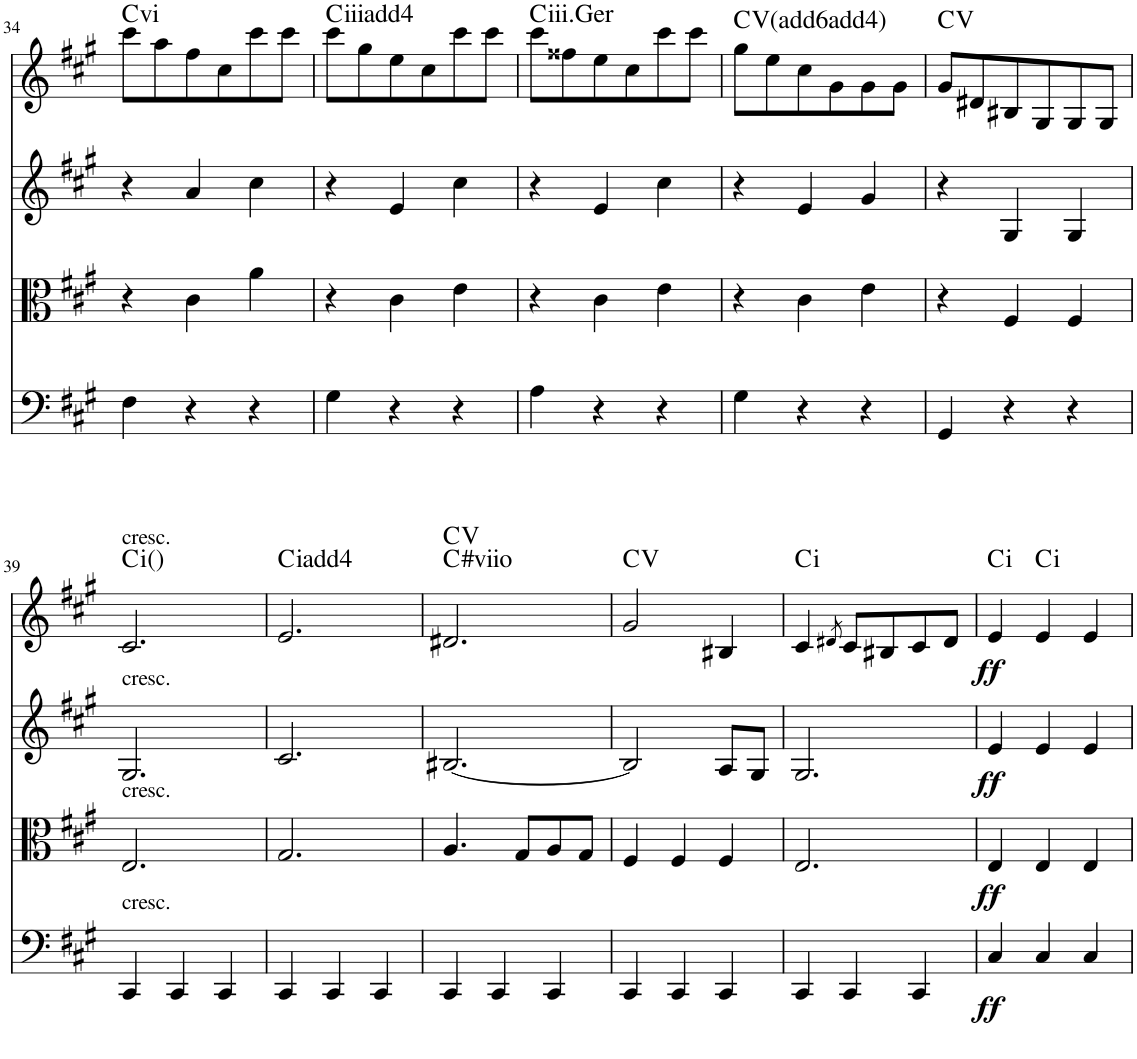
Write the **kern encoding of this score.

**kern	**dynam	**kern	**dynam	**kern	**dynam	**kern	**dynam	**harte
*part4	*part4	*part3	*part3	*part2	*part2	*part1	*part1	*part1
*staff4	*staff4	*staff3	*staff3	*staff2	*staff2	*staff1	*staff1	*
*I"Violoncello	*	*I"Viola	*	*I"Violin 2	*	*I"Violin 1	*	*
*I'Vc	*	*I'Vla	*	*I'Vln	*	*I'Vln	*	*
!!LO:PB:g=z
*clefF4	*	*clefC3	*	*clefG2	*	*clefG2	*	*
*k[f#c#g#]	*	*k[f#c#g#]	*	*k[f#c#g#]	*	*k[f#c#g#]	*	*
*M3/4	*	*M3/4	*	*M3/4	*	*M3/4	*	*
=34	=34	=34	=34	=34	=34	=34	=34	=34
!	!	!	!	!	!	!	!	!LO:H:kt=vi
4F#\	.	4r	.	4r	.	8ccc#\L	.	.
.	.	.	.	.	.	8aa\	.	.
4r	.	4c#\	.	4a/	.	8ff#\	.	.
.	.	.	.	.	.	8cc#\	.	.
4r	.	4a\	.	4cc#\	.	8ccc#\	.	.
.	.	.	.	.	.	8ccc#\J	.	.
=35	=35	=35	=35	=35	=35	=35	=35	=35
!	!	!	!	!	!	!	!	!LO:H:kt=iiiadd
4G#\	.	4r	.	4r	.	8ccc#\L	.	.
.	.	.	.	.	.	8gg#\	.	.
4r	.	4c#\	.	4e/	.	8ee\	.	.
.	.	.	.	.	.	8cc#\	.	.
4r	.	4e\	.	4cc#\	.	8ccc#\	.	.
.	.	.	.	.	.	8ccc#\J	.	.
=36	=36	=36	=36	=36	=36	=36	=36	=36
!	!	!	!	!	!	!	!	!LO:H:kt=iii.Ger
4A\	.	4r	.	4r	.	8ccc#\L	.	.
.	.	.	.	.	.	8ff##X\	.	.
4r	.	4c#\	.	4e/	.	8ee\	.	.
.	.	.	.	.	.	8cc#\	.	.
4r	.	4e\	.	4cc#\	.	8ccc#\	.	.
.	.	.	.	.	.	8ccc#\J	.	.
=37	=37	=37	=37	=37	=37	=37	=37	=37
!	!	!	!	!	!	!	!	!LO:H:kt=6
4G#\	.	4r	.	4r	.	8gg#\L	.	C:maj6(4)
.	.	.	.	.	.	8ee\	.	.
4r	.	4c#\	.	4e/	.	8cc#\	.	.
.	.	.	.	.	.	8g#\	.	.
4r	.	4e\	.	4g#/	.	8g#\	.	.
.	.	.	.	.	.	8g#\J	.	.
=38	=38	=38	=38	=38	=38	=38	=38	=38
4GG#/	.	4r	.	4r	.	8g#/L	.	C:maj
.	.	.	.	.	.	8d#X/	.	.
4r	.	4F#/	.	4G#/	.	8B#X/	.	.
.	.	.	.	.	.	8G#/	.	.
4r	.	4F#/	.	4G#/	.	8G#/	.	.
.	.	.	.	.	.	8G#/J	.	.
!!LO:LB:g=z
=39	=39	=39	=39	=39	=39	=39	=39	=39
!	!	!	!	!	!	!LO:TX:a:t=cresc.	!	!
!	!	!	!	!LO:TX:a:t=cresc.	!	!	!	!
!	!	!LO:TX:a:t=cresc.	!	!	!	!	!	!
!LO:TX:a:t=cresc.	!	!	!	!	!	!	!	!LO:H:kt=i
4CC#/	.	2.E/	.	2.G#/	.	2.c#/	.	.
4CC#/	.	.	.	.	.	.	.	.
4CC#/	.	.	.	.	.	.	.	.
=40	=40	=40	=40	=40	=40	=40	=40	=40
!	!	!	!	!	!	!	!	!LO:H:kt=iadd
4CC#/	.	2.G#/	.	2.c#/	.	2.e/	.	.
4CC#/	.	.	.	.	.	.	.	.
4CC#/	.	.	.	.	.	.	.	.
=41	=41	=41	=41	=41	=41	=41	=41	=41
!	!	!	!	!	!	!	!	!LO:H:n=1:kt=#viio
4CC#/	.	4.A/	.	[2.B#X/	.	2.d#X/	.	. C:maj
4CC#/	.	.	.	.	.	.	.	.
.	.	8G#/L	.	.	.	.	.	.
4CC#/	.	8A/	.	.	.	.	.	.
.	.	8G#/J	.	.	.	.	.	.
=42	=42	=42	=42	=42	=42	=42	=42	=42
4CC#/	.	4F#/	.	2B#/]	.	2g#/	.	C:maj
4CC#/	.	4F#/	.	.	.	.	.	.
4CC#/	.	4F#/	.	8A/L	.	4B#X/	.	.
.	.	.	.	8G#/J	.	.	.	.
=43	=43	=43	=43	=43	=43	=43	=43	=43
!	!	!	!	!	!	!	!	!LO:H:kt=i
4CC#/	.	2.E/	.	2.G#/	.	4c#/	.	.
.	.	.	.	.	.	8qd#X/	.	.
4CC#/	.	.	.	.	.	8c#/L	.	.
.	.	.	.	.	.	8B#X/	.	.
4CC#/	.	.	.	.	.	8c#/	.	.
.	.	.	.	.	.	8d#/J	.	.
=44	=44	=44	=44	=44	=44	=44	=44	=44
!	!LO:DY:b	!	!LO:DY:b	!	!LO:DY:b	!	!LO:DY:b	!LO:H:kt=i
4C#/	ff	4E/	ff	4e/	ff	4e/	ff	.
!	!	!	!	!	!	!	!	!LO:H:kt=i
4C#/	.	4E/	.	4e/	.	4e/	.	.
4C#/	.	4E/	.	4e/	.	4e/	.	.
=	=	=	=	=	=	=	=	=
*-	*-	*-	*-	*-	*-	*-	*-	*-
